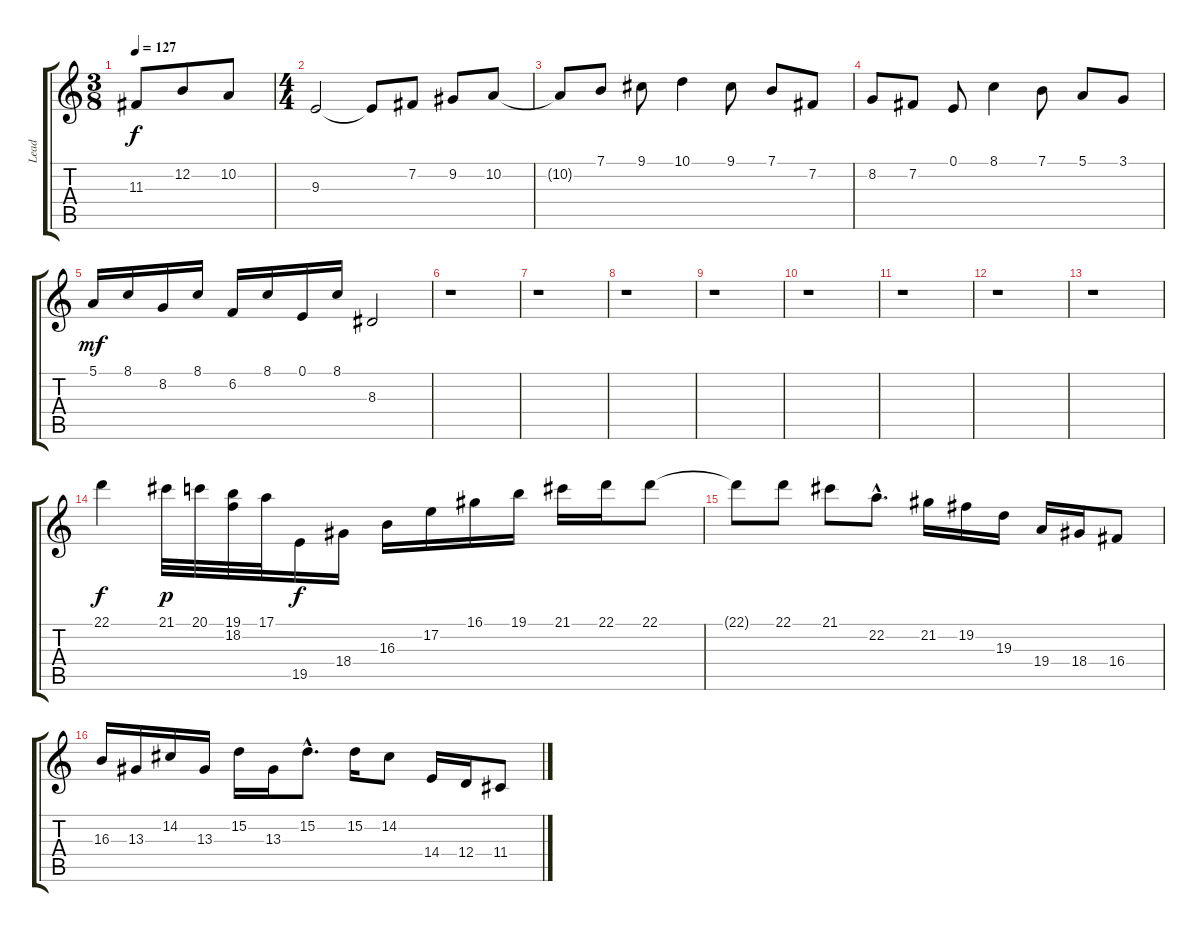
\track ("Lead" "Lead") {instrument lead1square}
\staff {score tabs}
\tuning (E4 B3 G3 D3 A2 E2) {hide}
\ts (3 8)
\tempo 127
\clef g2
\ks c
11.3.8{dy f} 12.2.8 10.2.8 |
\ts (4 4)
9.3.2 9.3{t}.8 7.2.8 9.2.8 10.2.8 |
10.2{t}.8 7.1.8 9.1.8 10.1.4 9.1.8 7.1.8 7.2.8 |
8.2.8 7.2.8 0.1.8 8.1.4 7.1.8 5.1.8 3.1.8 |
5.1.16{dy mf} 8.1.16 8.2.16 8.1.16 6.2.16 8.1.16 0.1.16 8.1.16 8.3.2 |
r.1 |
r.1 |
r.1 |
r.1 |
r.1 |
r.1 |
r.1 |
r.1 |
22.1.4{dy f} 21.1.32{dy p} 20.1.32 (19.1 18.2).32 17.1.32 19.5.16{dy f} 18.4.16 16.3.16 17.2.16 16.1.16 19.1.16 21.1.16 22.1.16 22.1.8 |
22.1{t}.8 22.1.8 21.1.8 22.2{hac}.8{d} 21.2.16 19.2.16 19.3.16 19.4.16 18.4.16 16.4.8 |
16.3.16 13.3.16 14.2.16 13.3.16 15.2.16 13.3.16 15.2{hac}.8{d} 15.2.16 14.2.8 14.4.16 12.4.16 11.4.8
